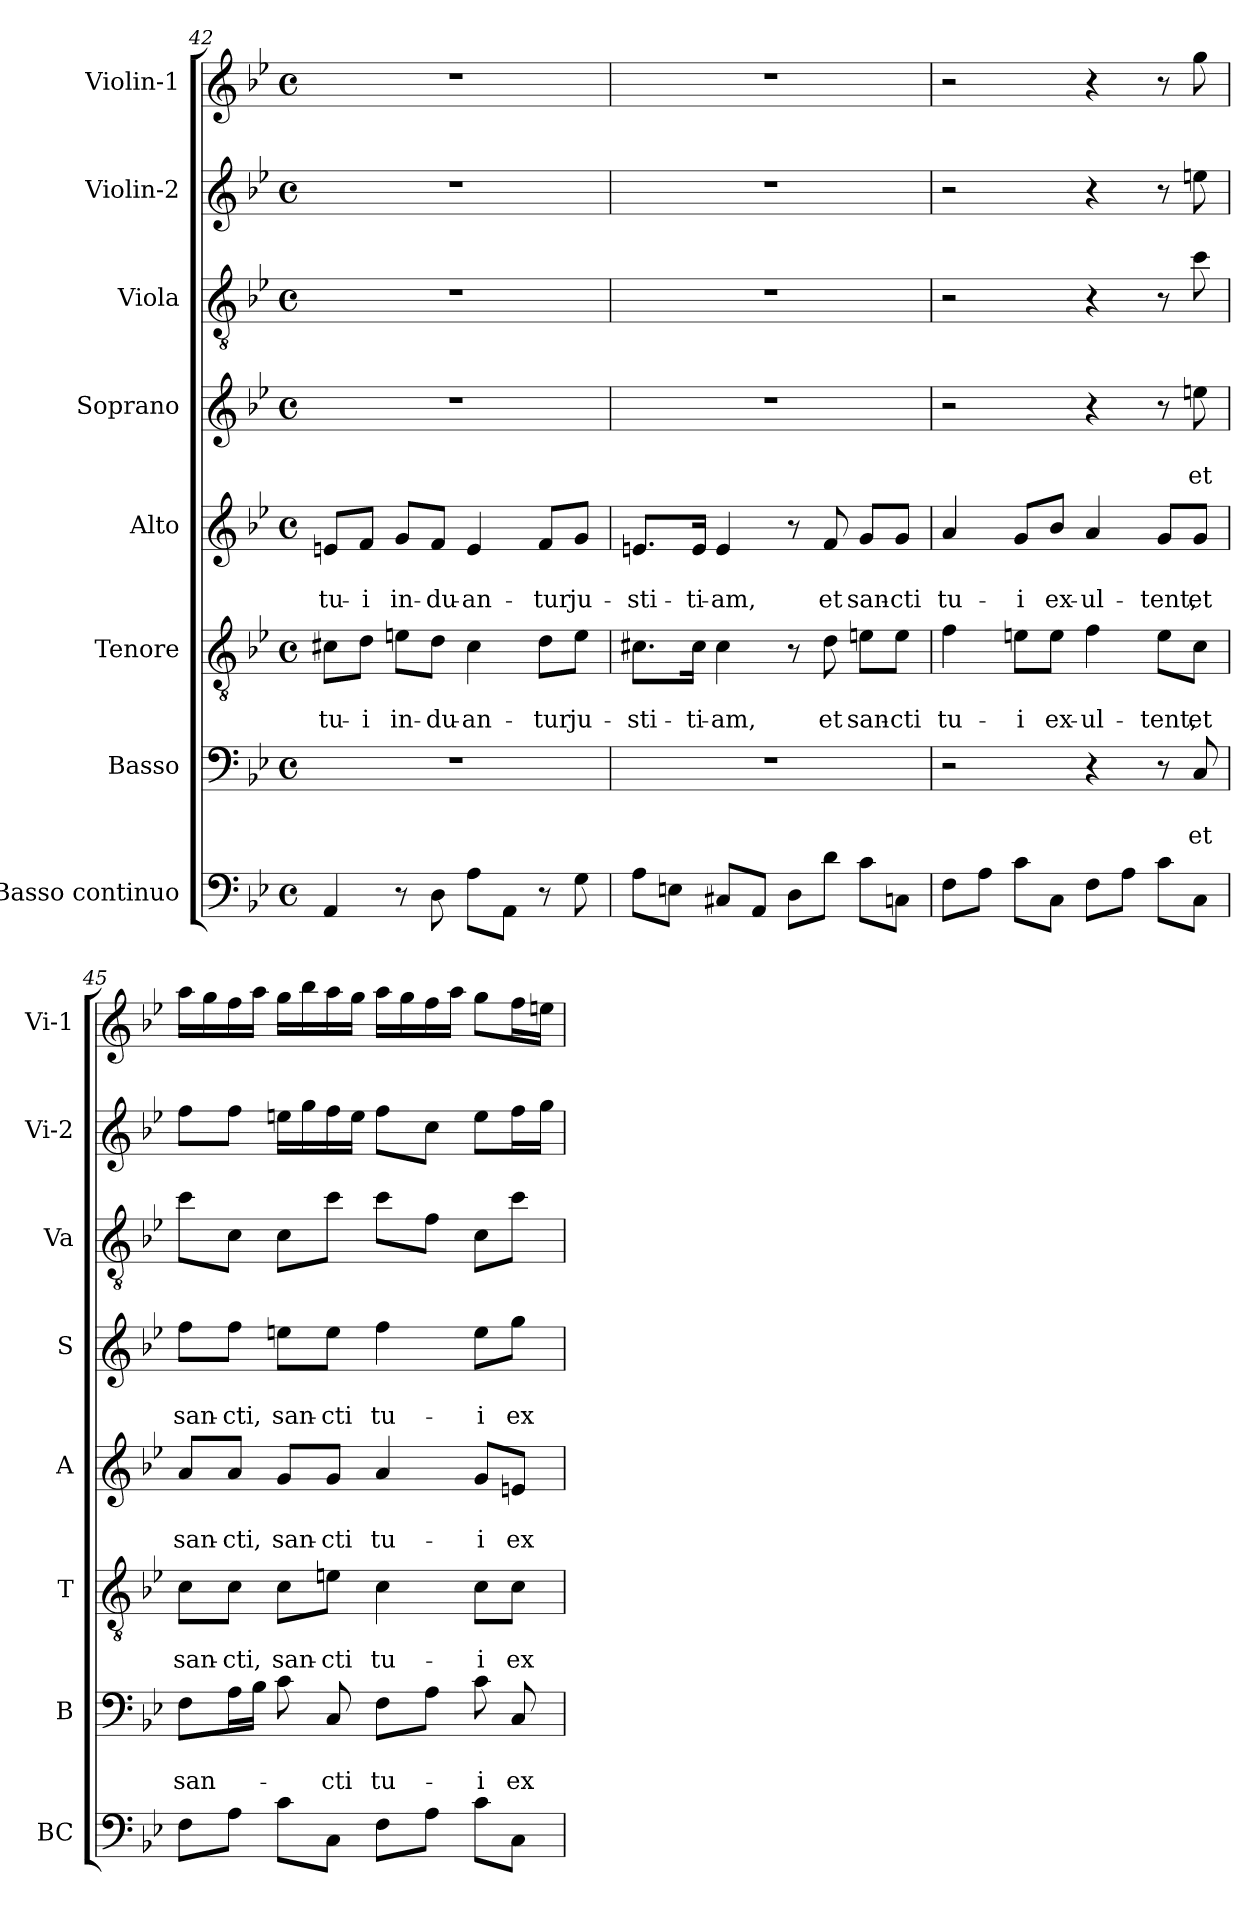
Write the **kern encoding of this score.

**kern	**kern	**text	**text	**kern	**text	**text	**kern	**text	**text	**kern	**text	**text	**kern	**kern	**kern
*part8	*part7	*part7	*part7	*part6	*part6	*part6	*part5	*part5	*part5	*part4	*part4	*part4	*part3	*part2	*part1
*staff8	*staff7	*staff7	*staff7	*staff6	*staff6	*staff6	*staff5	*staff5	*staff5	*staff4	*staff4	*staff4	*staff3	*staff2	*staff1
*I"Basso continuo	*I"Basso	*	*	*I"Tenore	*	*	*I"Alto	*	*	*I"Soprano	*	*	*I"Viola	*I"Violin-2	*I"Violin-1
*I'BC	*I'B	*	*	*I'T	*	*	*I'A	*	*	*I'S	*	*	*I'Va	*I'Vi-2	*I'Vi-1
*clefF4	*clefF4	*	*	*clefGv2	*	*	*clefG2	*	*	*clefG2	*	*	*clefGv2	*clefG2	*clefG2
*k[b-e-]	*k[b-e-]	*	*	*k[b-e-]	*	*	*k[b-e-]	*	*	*k[b-e-]	*	*	*k[b-e-]	*k[b-e-]	*k[b-e-]
*B-:	*B-:	*	*	*B-:	*	*	*B-:	*	*	*B-:	*	*	*B-:	*B-:	*B-:
*M4/4	*M4/4	*	*	*M4/4	*	*	*M4/4	*	*	*M4/4	*	*	*M4/4	*M4/4	*M4/4
*met(c)	*met(c)	*	*	*met(c)	*	*	*met(c)	*	*	*met(c)	*	*	*met(c)	*met(c)	*met(c)
=42	=42	=42	=42	=42	=42	=42	=42	=42	=42	=42	=42	=42	=42	=42	=42
!	!	!	!	!	!	!LO:LY:b	!	!	!LO:LY:b	!	!	!	!	!	!
4AA/	1r	.	.	8c#X\L	.	tu-	8en/L	.	tu-	1r	.	.	1r	1r	1r
!	!	!	!	!	!	!LO:LY:b	!	!	!LO:LY:b	!	!	!	!	!	!
.	.	.	.	8d\J	.	-i	8f/J	.	-i	.	.	.	.	.	.
!	!	!	!	!	!	!LO:LY:b	!	!	!LO:LY:b	!	!	!	!	!	!
8r	.	.	.	8en\L	.	in-	8g/L	.	in-	.	.	.	.	.	.
!	!	!	!	!	!	!LO:LY:b	!	!	!LO:LY:b	!	!	!	!	!	!
8D\	.	.	.	8d\J	.	-du-	8f/J	.	-du-	.	.	.	.	.	.
!	!	!	!	!	!	!LO:LY:b	!	!	!LO:LY:b	!	!	!	!	!	!
8A\L	.	.	.	4c#\	.	-an-	4e/	.	-an-	.	.	.	.	.	.
8AA\J	.	.	.	.	.	.	.	.	.	.	.	.	.	.	.
!	!	!	!	!	!	!LO:LY:b	!	!	!LO:LY:b	!	!	!	!	!	!
8r	.	.	.	8d\L	.	-tur	8f/L	.	-tur	.	.	.	.	.	.
!	!	!	!	!	!	!LO:LY:b	!	!	!LO:LY:b	!	!	!	!	!	!
8G\	.	.	.	8e\J	.	ju-	8g/J	.	ju-	.	.	.	.	.	.
=43	=43	=43	=43	=43	=43	=43	=43	=43	=43	=43	=43	=43	=43	=43	=43
!	!	!	!	!	!	!LO:LY:b	!	!	!LO:LY:b	!	!	!	!	!	!
8A\L	1r	.	.	8.c#X\L	.	-sti-	8.en/L	.	-sti-	1r	.	.	1r	1r	1r
8En\J	.	.	.	.	.	.	.	.	.	.	.	.	.	.	.
!	!	!	!	!	!	!LO:LY:b	!	!	!LO:LY:b	!	!	!	!	!	!
.	.	.	.	16c#\Jk	.	-ti-	16e/Jk	.	-ti-	.	.	.	.	.	.
!	!	!	!	!	!	!LO:LY:b	!	!	!LO:LY:b	!	!	!	!	!	!
8C#X/L	.	.	.	4c#\	.	-am,	4e/	.	-am,	.	.	.	.	.	.
8AA/J	.	.	.	.	.	.	.	.	.	.	.	.	.	.	.
8D\L	.	.	.	8r	.	.	8r	.	.	.	.	.	.	.	.
!	!	!	!	!	!	!LO:LY:b	!	!	!LO:LY:b	!	!	!	!	!	!
8d\J	.	.	.	8d\	.	et	8f/	.	et	.	.	.	.	.	.
!	!	!	!	!	!	!LO:LY:b	!	!	!LO:LY:b	!	!	!	!	!	!
8c\L	.	.	.	8en\L	.	san-	8g/L	.	san-	.	.	.	.	.	.
!	!	!	!	!	!	!LO:LY:b	!	!	!LO:LY:b	!	!	!	!	!	!
8Cn\J	.	.	.	8e\J	.	-cti	8g/J	.	-cti	.	.	.	.	.	.
!!LO:PB:g=z
=44	=44	=44	=44	=44	=44	=44	=44	=44	=44	=44	=44	=44	=44	=44	=44
!	!	!	!	!	!	!LO:LY:b	!	!	!LO:LY:b	!	!	!	!	!	!
8F\L	2r	.	.	4f\	.	tu-	4a/	.	tu-	2r	.	.	2r	2r	2r
8A\J	.	.	.	.	.	.	.	.	.	.	.	.	.	.	.
!	!	!	!	!	!	!LO:LY:b	!	!	!LO:LY:b	!	!	!	!	!	!
8c\L	.	.	.	8en\L	.	-i	8g/L	.	-i	.	.	.	.	.	.
!	!	!	!	!	!	!LO:LY:b	!	!	!LO:LY:b	!	!	!	!	!	!
8C\J	.	.	.	8e\J	.	ex-	8b-/J	.	ex-	.	.	.	.	.	.
!	!	!	!	!	!	!LO:LY:b	!	!	!LO:LY:b	!	!	!	!	!	!
8F\L	4r	.	.	4f\	.	-ul-	4a/	.	-ul-	4r	.	.	4r	4r	4r
8A\J	.	.	.	.	.	.	.	.	.	.	.	.	.	.	.
!	!	!	!	!	!	!LO:LY:b	!	!	!LO:LY:b	!	!	!	!	!	!
8c\L	8r	.	.	8e\L	.	-tent,	8g/L	.	-tent,	8r	.	.	8r	8r	8r
!	!	!	!LO:LY:b	!	!	!LO:LY:b	!	!	!LO:LY:b	!	!	!LO:LY:b	!	!	!
8C\J	8C/	.	et	8c\J	.	et	8g/J	.	et	8een\	.	et	8cc\	8een\	8gg\
=45	=45	=45	=45	=45	=45	=45	=45	=45	=45	=45	=45	=45	=45	=45	=45
!	!	!	!LO:LY:b	!	!	!LO:LY:b	!	!	!LO:LY:b	!	!	!LO:LY:b	!	!	!
8F\L	8F\L	.	san-	8c\L	.	san-	8a/L	.	san-	8ff\L	.	san-	8cc\L	8ff\L	16aa\LL
.	.	.	.	.	.	.	.	.	.	.	.	.	.	.	16gg\
!	!	!	!	!	!	!LO:LY:b	!	!	!LO:LY:b	!	!	!LO:LY:b	!	!	!
8A\J	16A\L	.	.	8c\J	.	-cti,	8a/J	.	-cti,	8ff\J	.	-cti,	8c\J	8ff\J	16ff\
.	16B-\JJ	.	.	.	.	.	.	.	.	.	.	.	.	.	16aa\JJ
!	!	!	!	!	!	!LO:LY:b	!	!	!LO:LY:b	!	!	!LO:LY:b	!	!	!
8c\L	8c\	.	.	8c\L	.	san-	8g/L	.	san-	8een\L	.	san-	8c\L	16een\LL	16gg\LL
.	.	.	.	.	.	.	.	.	.	.	.	.	.	16gg\	16bb-\
!	!	!	!LO:LY:b	!	!	!LO:LY:b	!	!	!LO:LY:b	!	!	!LO:LY:b	!	!	!
8C\J	8C/	.	-cti	8en\J	.	-cti	8g/J	.	-cti	8ee\J	.	-cti	8cc\J	16ff\	16aa\
.	.	.	.	.	.	.	.	.	.	.	.	.	.	16ee\JJ	16gg\JJ
!	!	!	!LO:LY:b	!	!	!LO:LY:b	!	!	!LO:LY:b	!	!	!LO:LY:b	!	!	!
8F\L	8F\L	.	tu-	4c\	.	tu-	4a/	.	tu-	4ff\	.	tu-	8cc\L	8ff\L	16aa\LL
.	.	.	.	.	.	.	.	.	.	.	.	.	.	.	16gg\
8A\J	8A\J	.	.	.	.	.	.	.	.	.	.	.	8f\J	8cc\J	16ff\
.	.	.	.	.	.	.	.	.	.	.	.	.	.	.	16aa\JJ
!	!	!	!LO:LY:b	!	!	!LO:LY:b	!	!	!LO:LY:b	!	!	!LO:LY:b	!	!	!
8c\L	8c\	.	-i	8c\L	.	-i	8g/L	.	-i	8ee\L	.	-i	8c\L	8ee\L	8gg\L
!	!	!	!LO:LY:b	!	!	!LO:LY:b	!	!	!LO:LY:b	!	!	!LO:LY:b	!	!	!
8C\J	8C/	.	ex-	8c\J	.	ex-	8en/J	.	ex-	8gg\J	.	ex-	8cc\J	16ff\L	16ff\L
.	.	.	.	.	.	.	.	.	.	.	.	.	.	16gg\JJ	16een\JJ
=	=	=	=	=	=	=	=	=	=	=	=	=	=	=	=
*-	*-	*-	*-	*-	*-	*-	*-	*-	*-	*-	*-	*-	*-	*-	*-
